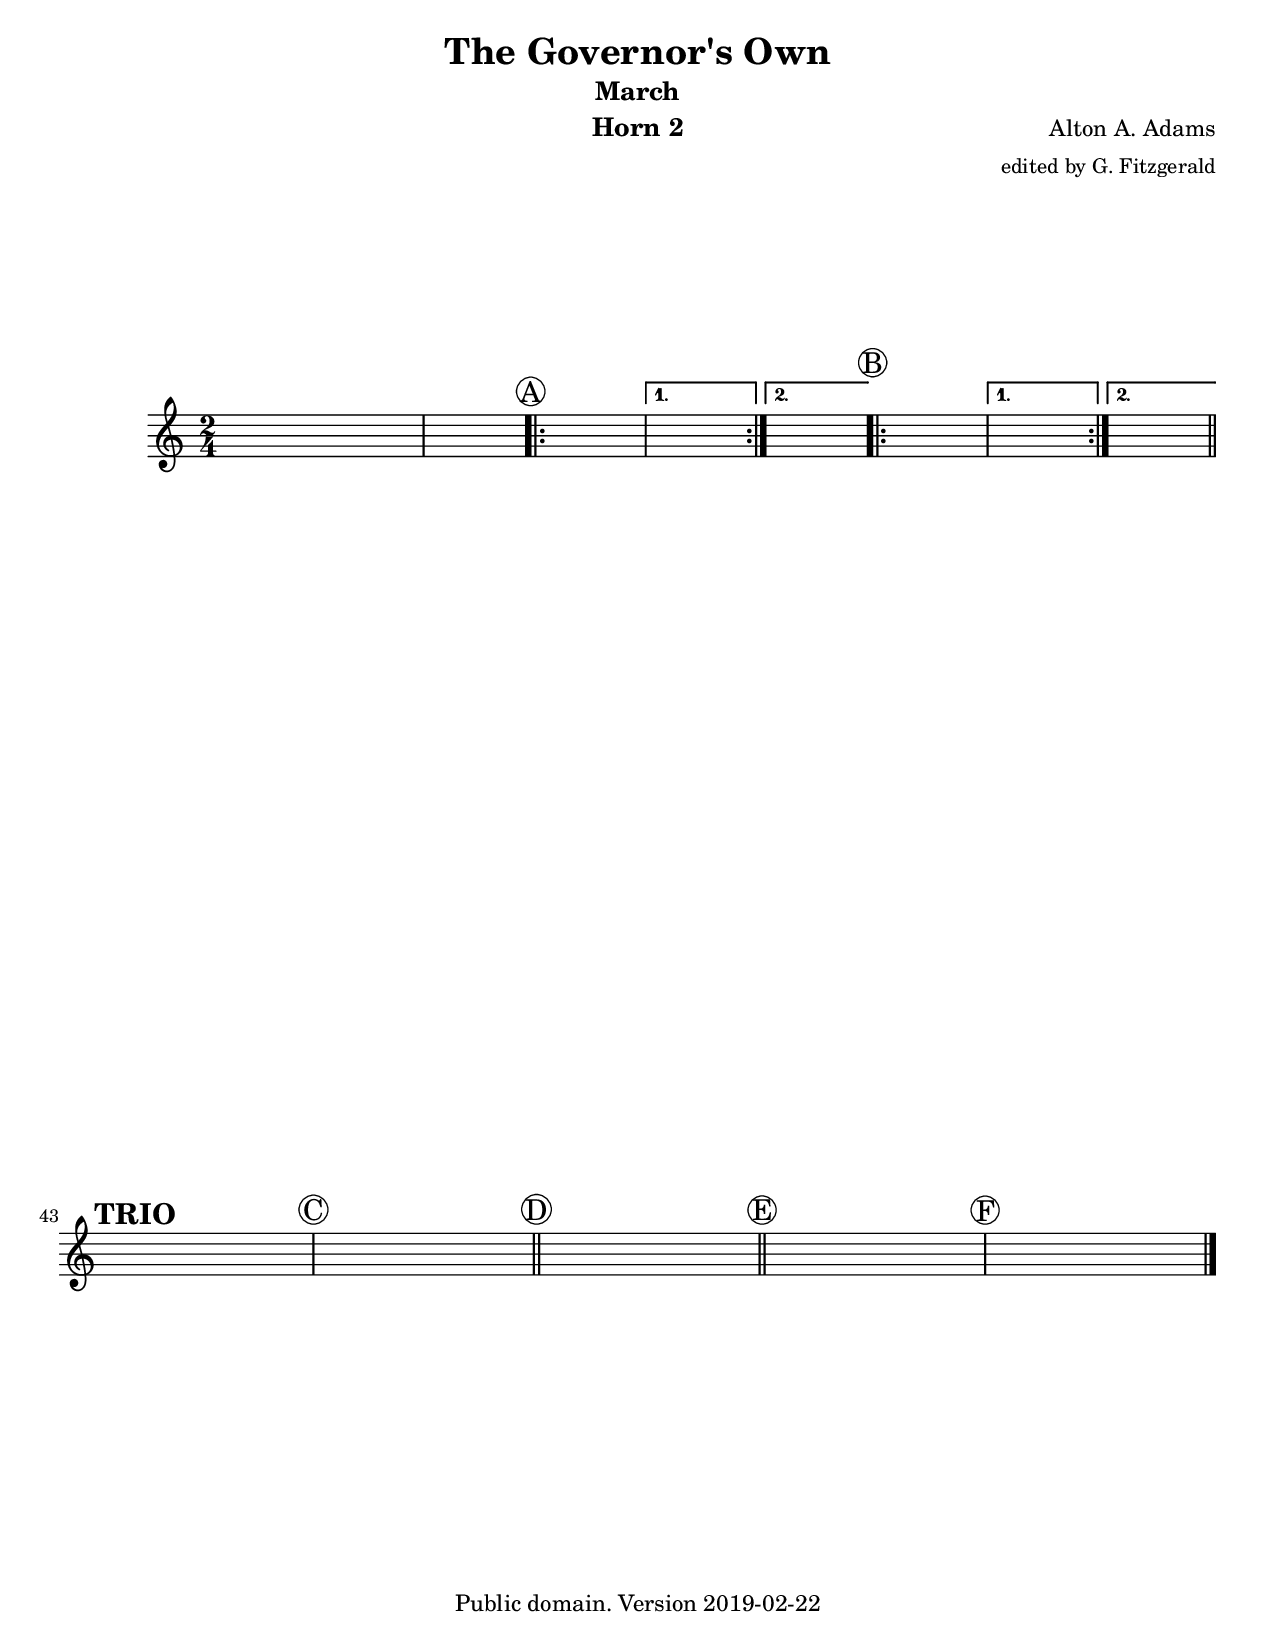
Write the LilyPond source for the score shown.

\version "2.18.2"
\include "GovernorsOwn.ly"

\paper {
  #(set-paper-size "letter")
  ragged-last-bottom = ##f
  ragged-bottom = ##f
}

\header {
  instrument = "Horn 2"
}

\score {
  \new Staff  { 
    \set Staff.midiInstrument = "french horn"

    \clef treble
    << \rehearsalMarks 
       \hornTwo >>
  }
  
  \layout { }
  \midi {
    \tempo 4 = 120
  }
}